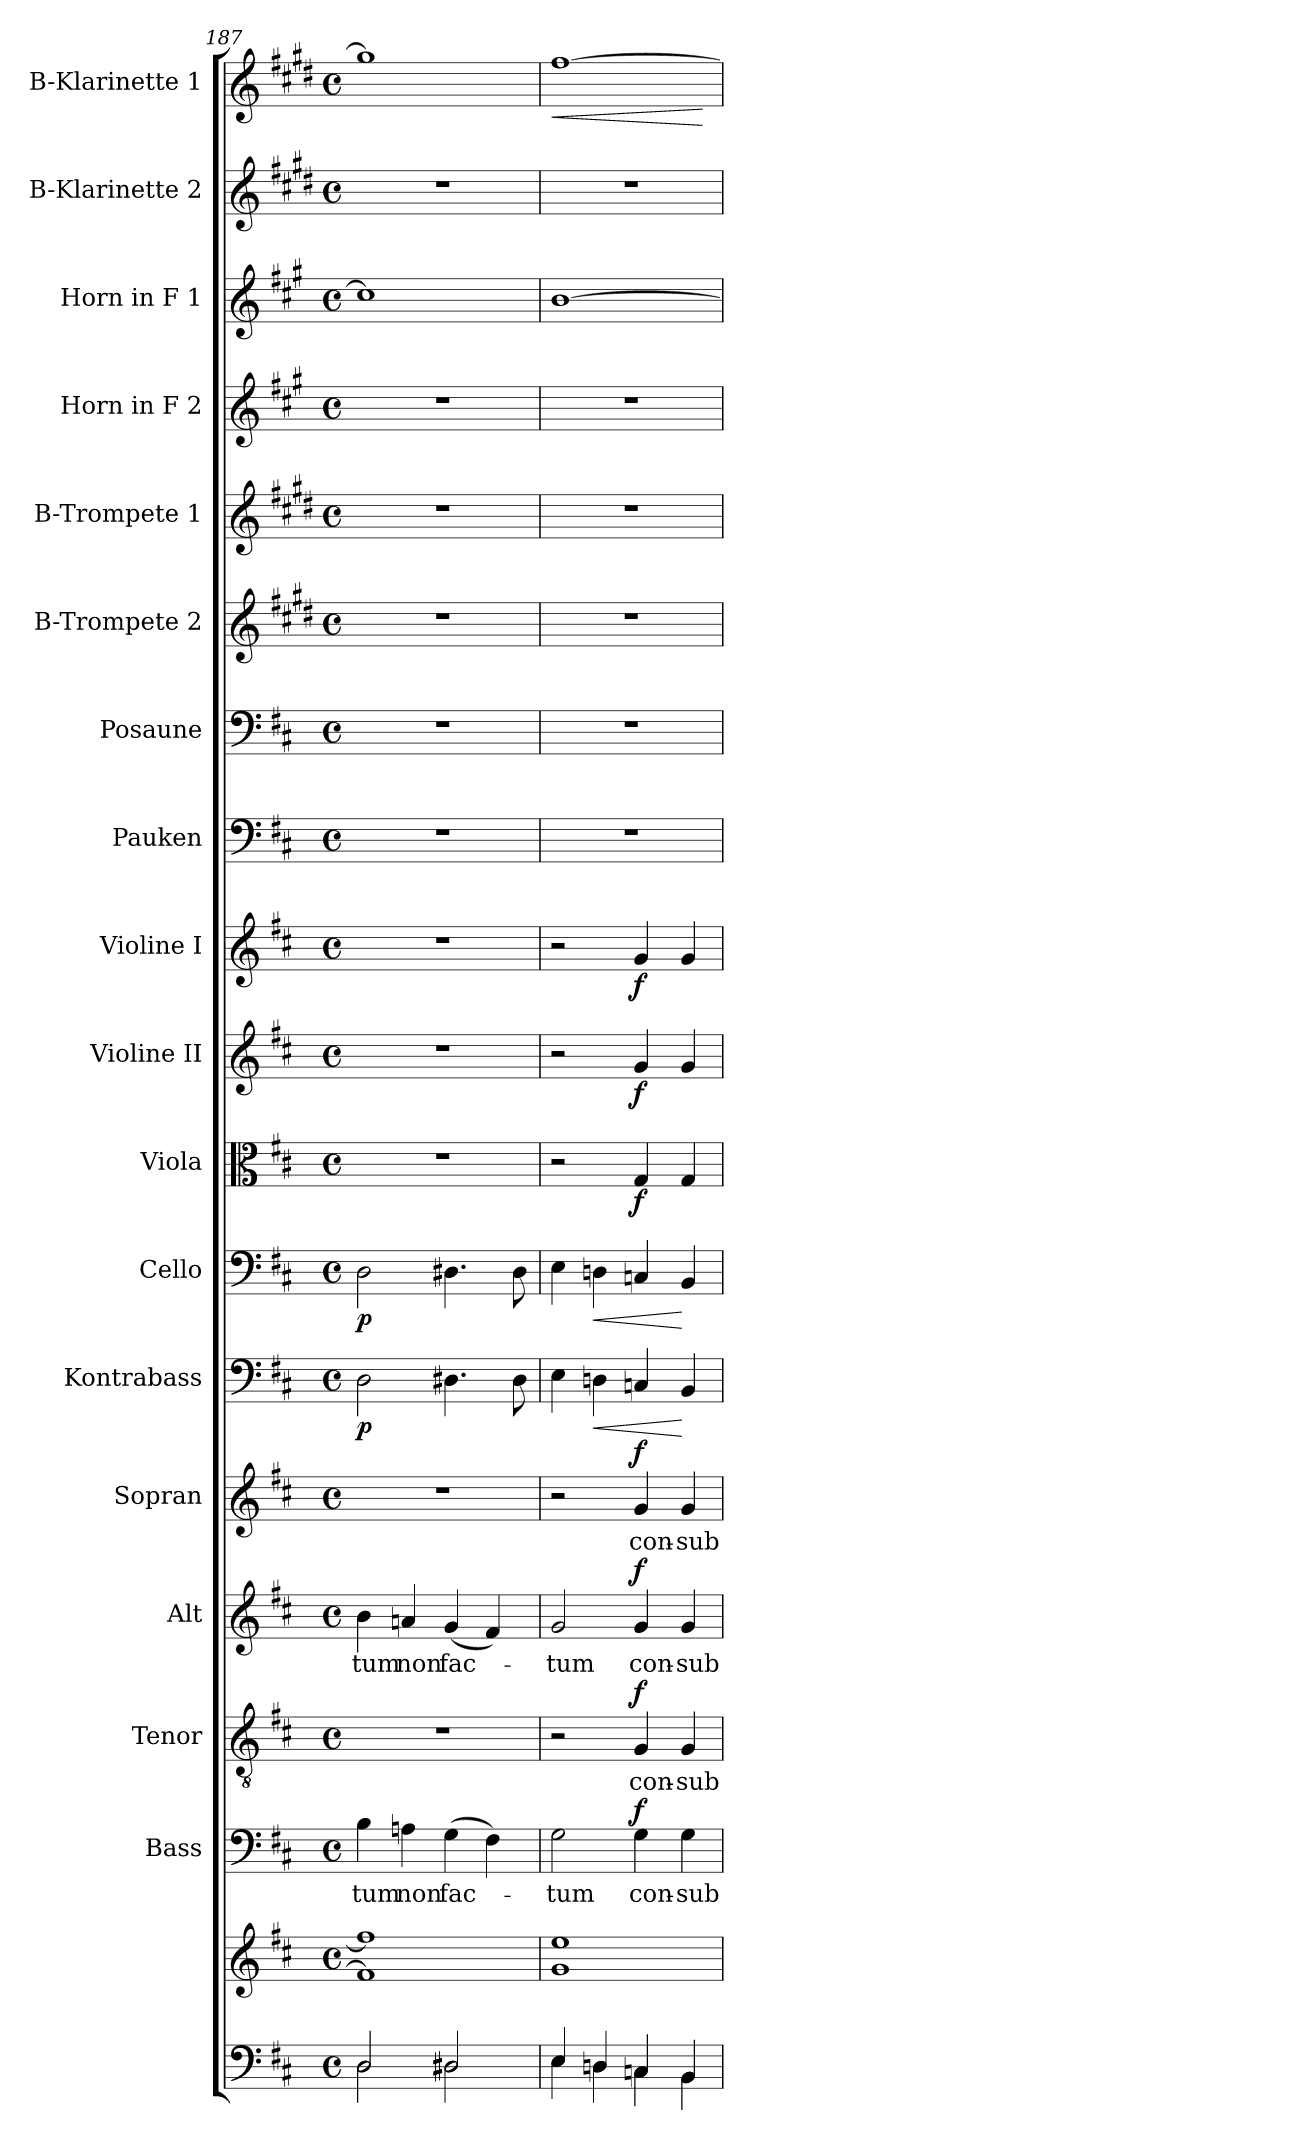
**kern	**kern	**kern	**text	**dynam	**kern	**text	**dynam	**kern	**text	**dynam	**kern	**text	**dynam	**kern	**dynam	**kern	**dynam	**kern	**dynam	**kern	**dynam	**kern	**dynam	**kern	**kern	**kern	**kern	**kern	**kern	**kern	**kern	**dynam
*part18	*part18	*part17	*part17	*part17	*part16	*part16	*part16	*part15	*part15	*part15	*part14	*part14	*part14	*part13	*part13	*part12	*part12	*part11	*part11	*part10	*part10	*part9	*part9	*part8	*part7	*part6	*part5	*part4	*part3	*part2	*part1	*part1
*staff19	*staff18	*staff17	*staff17	*staff17	*staff16	*staff16	*staff16	*staff15	*staff15	*staff15	*staff14	*staff14	*staff14	*staff13	*staff13	*staff12	*staff12	*staff11	*staff11	*staff10	*staff10	*staff9	*staff9	*staff8	*staff7	*staff6	*staff5	*staff4	*staff3	*staff2	*staff1	*staff1
*	*	*I"Bass	*	*	*I"Tenor	*	*	*I"Alt	*	*	*I"Sopran	*	*	*I"Kontrabass	*	*I"Cello	*	*I"Viola	*	*I"Violine II	*	*I"Violine I	*	*I"Pauken	*I"Posaune	*I"B-Trompete 2	*I"B-Trompete 1	*I"Horn in F 2	*I"Horn in F 1	*I"B-Klarinette 2	*I"B-Klarinette 1	*
*	*	*I'B.	*	*	*I'T.	*	*	*I'A.	*	*	*I'S.	*	*	*I'Kb.	*	*	*	*I'Vla.	*	*I'Vl. II	*	*I'Vl. I	*	*I'Pk.	*I'Pos.	*I'B Trp. 2	*I'B Trp. 1	*	*	*I'B Kl. 2	*I'B Kl. 1	*
*clefF4	*clefG2	*clefF4	*	*	*clefGv2	*	*	*clefG2	*	*	*clefG2	*	*	*clefF4	*	*clefF4	*	*clefC3	*	*clefG2	*	*clefG2	*	*clefF4	*clefF4	*clefG2	*clefG2	*clefG2	*clefG2	*clefG2	*clefG2	*
*	*	*	*	*	*	*	*	*	*	*	*	*	*	*ITrd7c12	*	*	*	*	*	*	*	*	*	*	*	*ITrd1c2	*ITrd1c2	*ITrd4c7	*ITrd4c7	*ITrd1c2	*ITrd1c2	*
*k[f#c#]	*k[f#c#]	*k[f#c#]	*	*	*k[f#c#]	*	*	*k[f#c#]	*	*	*k[f#c#]	*	*	*k[f#c#]	*	*k[f#c#]	*	*k[f#c#]	*	*k[f#c#]	*	*k[f#c#]	*	*k[f#c#]	*k[f#c#]	*k[f#c#]	*k[f#c#]	*k[f#c#]	*k[f#c#]	*k[f#c#]	*k[f#c#]	*
*D:	*D:	*D:	*	*	*D:	*	*	*D:	*	*	*D:	*	*	*D:	*	*D:	*	*D:	*	*D:	*	*D:	*	*D:	*D:	*D:	*D:	*D:	*D:	*D:	*D:	*
*M4/4	*M4/4	*M4/4	*	*	*M4/4	*	*	*M4/4	*	*	*M4/4	*	*	*M4/4	*	*M4/4	*	*M4/4	*	*M4/4	*	*M4/4	*	*M4/4	*M4/4	*M4/4	*M4/4	*M4/4	*M4/4	*M4/4	*M4/4	*
*met(c)	*met(c)	*met(c)	*	*	*met(c)	*	*	*met(c)	*	*	*met(c)	*	*	*met(c)	*	*met(c)	*	*met(c)	*	*met(c)	*	*met(c)	*	*met(c)	*met(c)	*met(c)	*met(c)	*met(c)	*met(c)	*met(c)	*met(c)	*
=187	=187	=187	=187	=187	=187	=187	=187	=187	=187	=187	=187	=187	=187	=187	=187	=187	=187	=187	=187	=187	=187	=187	=187	=187	=187	=187	=187	=187	=187	=187	=187	=187
*^	*^	*	*	*	*	*	*	*	*	*	*	*	*	*	*	*	*	*	*	*	*	*	*	*	*	*	*	*	*	*	*	*
!	!	!	!	!	!LO:LY:b	!	!	!	!	!	!LO:LY:b	!	!	!	!	!	!LO:DY:b	!	!LO:DY:b	!	!	!	!	!	!	!	!	!	!	!	!	!	!	!
2D/	2D\	1ff#]	1f#]	4B\	-tum	.	1r	.	.	4b\	-tum	.	1r	.	.	2DD\	p	2D\	p	1r	.	1r	.	1r	.	1r	1r	1r	1r	1r	1f#]	1r	1ff#]	.
!	!	!	!	!	!LO:LY:b	!	!	!	!	!	!LO:LY:b	!	!	!	!	!	!	!	!	!	!	!	!	!	!	!	!	!	!	!	!	!	!	!
.	.	.	.	4An\	non	.	.	.	.	4an/	non	.	.	.	.	.	.	.	.	.	.	.	.	.	.	.	.	.	.	.	.	.	.	.
!	!	!	!	!	!LO:LY:b	!	!	!	!	!	!LO:LY:b	!	!	!	!	!	!	!	!	!	!	!	!	!	!	!	!	!	!	!	!	!	!	!
2D#X/	2D#\	.	.	(>4G\	fac-	.	.	.	.	(<4g/	fac-	.	.	.	.	4.DD#X\	.	4.D#X\	.	.	.	.	.	.	.	.	.	.	.	.	.	.	.	.
.	.	.	.	4F#\)	.	.	.	.	.	4f#/)	.	.	.	.	.	.	.	.	.	.	.	.	.	.	.	.	.	.	.	.	.	.	.	.
.	.	.	.	.	.	.	.	.	.	.	.	.	.	.	.	8DD#\	.	8D#\	.	.	.	.	.	.	.	.	.	.	.	.	.	.	.	.
=188	=188	=188	=188	=188	=188	=188	=188	=188	=188	=188	=188	=188	=188	=188	=188	=188	=188	=188	=188	=188	=188	=188	=188	=188	=188	=188	=188	=188	=188	=188	=188	=188	=188	=188
!	!	!	!	!	!LO:LY:b	!	!	!	!	!	!LO:LY:b	!	!	!	!	!	!	!	!	!	!	!	!	!	!	!	!	!	!	!	!	!	!	!LO:HP:b
4E/	4E\	1ee	1g	2G\	-tum	.	2r	.	.	2g/	-tum	.	2r	.	.	4EE\	.	4E\	.	2r	.	2r	.	2r	.	1r	1r	1r	1r	1r	[1e	1r	[1ee	<
!	!	!	!	!	!	!	!	!	!	!	!	!	!	!	!	!	!LO:HP:b	!	!LO:HP:b	!	!	!	!	!	!	!	!	!	!	!	!	!	!	!
4Dn/	4D\	.	.	.	.	.	.	.	.	.	.	.	.	.	.	4DDn\	<	4Dn\	<	.	.	.	.	.	.	.	.	.	.	.	.	.	.	.
!	!	!	!	!	!LO:LY:b	!LO:DY:a	!	!LO:LY:b	!LO:DY:a	!	!LO:LY:b	!LO:DY:a	!	!LO:LY:b	!LO:DY:a	!	!	!	!	!	!LO:DY:b	!	!LO:DY:b	!	!LO:DY:b	!	!	!	!	!	!	!	!	!
4Cn/	4C\	.	.	4G\	con-	f	4G/	con-	f	4g/	con-	f	4g/	con-	f	4CCn/	.	4Cn/	.	4G/	f	4g/	f	4g/	f	.	.	.	.	.	.	.	.	.
!	!	!	!	!	!LO:LY:b	!	!	!LO:LY:b	!	!	!LO:LY:b	!	!	!LO:LY:b	!	!	!	!	!	!	!	!	!	!	!	!	!	!	!	!	!	!	!	!
4BB/	4BB\	.	.	4G\	-sub-	.	4G/	-sub-	.	4g/	-sub-	.	4g/	-sub-	.	4BBB/	[	4BB/	[	4G/	.	4g/	.	4g/	.	.	.	.	.	.	.	.	.	.
*v	*v	*	*	*	*	*	*	*	*	*	*	*	*	*	*	*	*	*	*	*	*	*	*	*	*	*	*	*	*	*	*	*	*	*
*	*v	*v	*	*	*	*	*	*	*	*	*	*	*	*	*	*	*	*	*	*	*	*	*	*	*	*	*	*	*	*	*	*	*
.	.	.	.	.	.	.	.	.	.	.	.	.	.	.	.	.	.	.	.	.	.	.	.	.	.	.	.	.	.	.	.	[
=	=	=	=	=	=	=	=	=	=	=	=	=	=	=	=	=	=	=	=	=	=	=	=	=	=	=	=	=	=	=	=	=
*-	*-	*-	*-	*-	*-	*-	*-	*-	*-	*-	*-	*-	*-	*-	*-	*-	*-	*-	*-	*-	*-	*-	*-	*-	*-	*-	*-	*-	*-	*-	*-	*-
